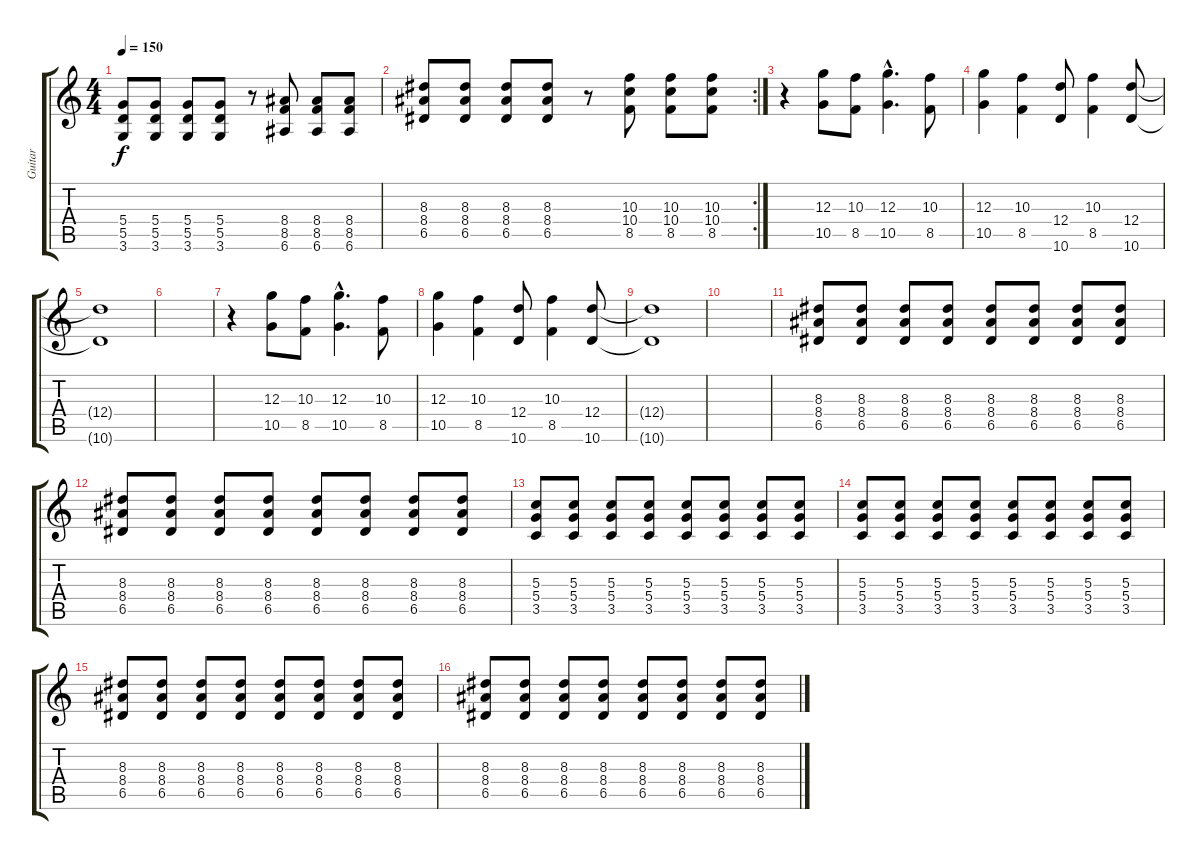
\track ("Guitar" "Guitar") {instrument distortionguitar}
\staff {score tabs}
\tuning (E4 B3 G3 D3 A2 E2) {hide}
\ts (4 4)
\tempo 150
\clef g2
\ks c
(5.4 5.5 3.6).8{dy f volume 16} (5.4 5.5 3.6).8 (5.4 5.5 3.6).8 (5.4 5.5 3.6).8 r.8 (8.4 8.5 6.6).8 (8.4 8.5 6.6).8 (8.4 8.5 6.6).8 |
\rc 2
(8.3 8.4 6.5).8 (8.3 8.4 6.5).8 (8.3 8.4 6.5).8 (8.3 8.4 6.5).8 r.8 (10.3 10.4 8.5).8 (10.3 10.4 8.5).8 (10.3 10.4 8.5).8 |
r.4 (12.3 10.5).8 (10.3 8.5).8 (12.3{hac} 10.5{hac}).4{d} (10.3 8.5).8 |
(12.3 10.5).4 (10.3 8.5).4 (12.4 10.6).8 (10.3 8.5).4 (12.4 10.6).8 |
(12.4{t} 10.6{t}).1 |
|
r.4 (12.3 10.5).8 (10.3 8.5).8 (12.3{hac} 10.5{hac}).4{d} (10.3 8.5).8 |
(12.3 10.5).4 (10.3 8.5).4 (12.4 10.6).8 (10.3 8.5).4 (12.4 10.6).8 |
(12.4{t} 10.6{t}).1 |
|
(8.3 8.4 6.5).8 (8.3 8.4 6.5).8 (8.3 8.4 6.5).8 (8.3 8.4 6.5).8 (8.3 8.4 6.5).8 (8.3 8.4 6.5).8 (8.3 8.4 6.5).8 (8.3 8.4 6.5).8 |
(8.3 8.4 6.5).8 (8.3 8.4 6.5).8 (8.3 8.4 6.5).8 (8.3 8.4 6.5).8 (8.3 8.4 6.5).8 (8.3 8.4 6.5).8 (8.3 8.4 6.5).8 (8.3 8.4 6.5).8 |
(5.3 5.4 3.5).8 (5.3 5.4 3.5).8 (5.3 5.4 3.5).8 (5.3 5.4 3.5).8 (5.3 5.4 3.5).8 (5.3 5.4 3.5).8 (5.3 5.4 3.5).8 (5.3 5.4 3.5).8 |
(5.3 5.4 3.5).8 (5.3 5.4 3.5).8 (5.3 5.4 3.5).8 (5.3 5.4 3.5).8 (5.3 5.4 3.5).8 (5.3 5.4 3.5).8 (5.3 5.4 3.5).8 (5.3 5.4 3.5).8 |
(8.3 8.4 6.5).8 (8.3 8.4 6.5).8 (8.3 8.4 6.5).8 (8.3 8.4 6.5).8 (8.3 8.4 6.5).8 (8.3 8.4 6.5).8 (8.3 8.4 6.5).8 (8.3 8.4 6.5).8 |
(8.3 8.4 6.5).8 (8.3 8.4 6.5).8 (8.3 8.4 6.5).8 (8.3 8.4 6.5).8 (8.3 8.4 6.5).8 (8.3 8.4 6.5).8 (8.3 8.4 6.5).8 (8.3 8.4 6.5).8
